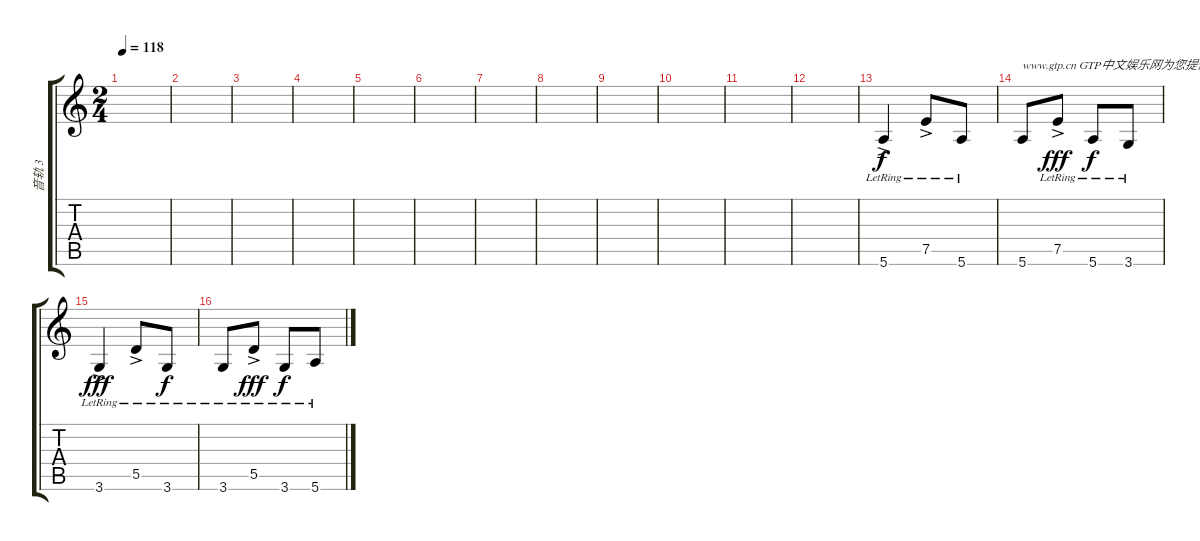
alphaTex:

\track ("音轨 3" "音轨 3") {instrument electricguitarjazz}
\staff {score tabs}
\tuning (E4 B3 G3 D3 A2 E2) {hide}
\ts (2 4)
\tempo 118
\clef g2
\ks c
|
|
|
|
|
|
|
|
|
|
|
|
5.6{ac lr}.4 7.5{ac lr}.8 5.6{lr}.8{dy f} |
5.6.8{txt "www.gtp.cn GTP中文娱乐网为您提供优秀的谱子"} 7.5{ac lr}.8{dy fff} 5.6{lr}.8{dy f} 3.6{lr}.8 |
3.6{ac lr}.4{dy fff} 5.5{ac lr}.8 3.6{lr}.8{dy f} |
3.6{lr}.8 5.5{ac lr}.8{dy fff} 3.6{lr}.8{dy f} 5.6{lr}.8
